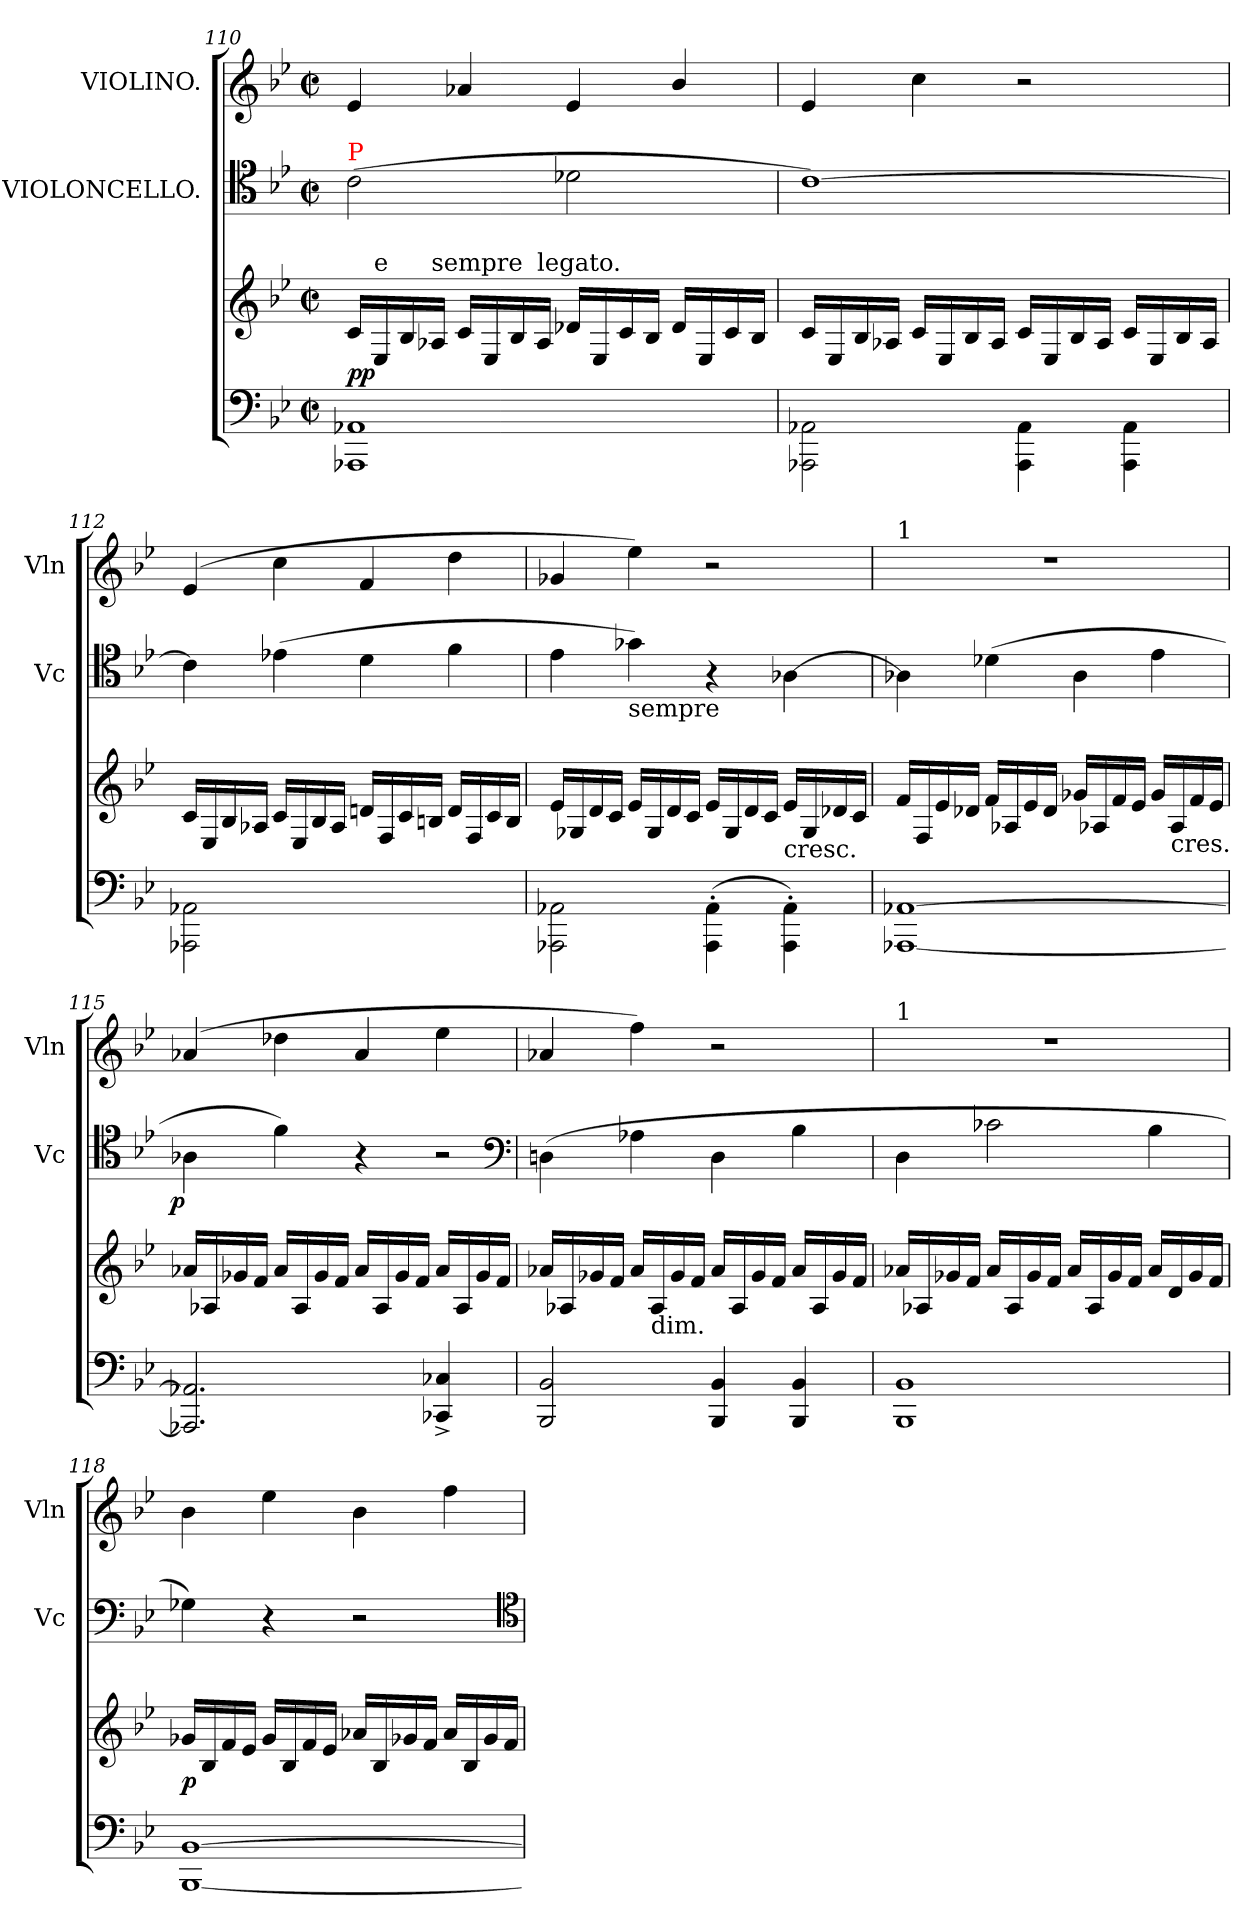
**kern	**kern	**dynam	**kern	**dynam	**kern
*part3	*part3	*part3	*part2	*part2	*part1
*staff4	*staff3	*staff3/4	*staff2	*staff2	*staff1
*	*	*	*I"VIOLONCELLO.	*	*I"VIOLINO.
*	*	*	*I'Vc	*	*I'Vln
*clefF4	*clefG2	*	*clefC4	*	*clefG2
*k[b-e-]	*k[b-e-]	*	*k[b-e-]	*	*k[b-e-]
*g:	*g:	*	*g:	*	*g:
*M2/2	*M2/2	*	*M2/2	*	*M2/2
*met(c|)	*met(c|)	*	*met(c|)	*	*met(c|)
=110	=110	=110	=110	=110	=110
!	!	!	!LO:TX:a:color=red:t=P	!	!
1AA-X\ 1AAA-X\	16c/LL	pp	(>2c	.	4e-
!	!LO:TX:a:t=e	!	!	!	!
.	16E-/	.	.	.	.
.	16B-/	.	.	.	.
!	!LO:TX:a:t=sempre	!	!	!	!
.	16A-XJJ	.	.	.	.
.	16c/LL	.	.	.	4a-X
.	16E-/	.	.	.	.
.	16B-/	.	.	.	.
!	!LO:TX:a:t=legato.	!	!	!	!
.	16A-/JJ	.	.	.	.
.	16d-XLL	.	2d-X	.	4e-
.	16E-/	.	.	.	.
.	16c/	.	.	.	.
.	16B-/JJ	.	.	.	.
.	16d-/LL	.	.	.	4b-/
.	16E-/	.	.	.	.
.	16c/	.	.	.	.
.	16B-/JJ	.	.	.	.
=111	=111	=111	=111	=111	=111
2AA-X\ 2AAA-X\	16c/LL	.	[1c)	.	4e-
.	16E-/	.	.	.	.
.	16B-/	.	.	.	.
.	16A-XJJ	.	.	.	.
.	16c/LL	.	.	.	4cc
.	16E-/	.	.	.	.
.	16B-/	.	.	.	.
.	16A-/JJ	.	.	.	.
4AA-\ 4AAA-\	16c/LL	.	.	.	2r
.	16E-/	.	.	.	.
.	16B-/	.	.	.	.
.	16A-/JJ	.	.	.	.
4AA-\ 4AAA-\	16c/LL	.	.	.	.
.	16E-/	.	.	.	.
.	16B-/	.	.	.	.
.	16A-/JJ	.	.	.	.
=112	=112	=112	=112	=112	=112
!LO:N:vis=2	!	!	!	!	!
1AA-X\ 1AAA-X\	16c/LL	.	4c]	.	(>4e-
.	16E-/	.	.	.	.
.	16B-/	.	.	.	.
.	16A-XJJ	.	.	.	.
.	16c/LL	.	(>4e-X	.	4cc
.	16E-/	.	.	.	.
.	16B-/	.	.	.	.
.	16A-/JJ	.	.	.	.
.	16dn/LL	.	4d	.	4f
.	16F/	.	.	.	.
.	16c/	.	.	.	.
.	16Bn/JJ	.	.	.	.
.	16d/LL	.	4f	.	4dd
.	16F/	.	.	.	.
.	16c/	.	.	.	.
.	16B/JJ	.	.	.	.
=113	=113	=113	=113	=113	=113
2AA-X\ 2AAA-X\	16e-/LL	.	4e-	.	4g-X
.	16G-X	.	.	.	.
.	16d/	.	.	.	.
.	16c/JJ	.	.	.	.
!	!	!	!LO:TX:b:t=sempre	!	!
.	16e-/LL	.	4g-X)	.	4ee-)
.	16G-/	.	.	.	.
.	16d/	.	.	.	.
.	16c/JJ	.	.	.	.
(>4AA-'\ 4AAA-'\	16e-/LL	.	4r	.	2r
.	16G-/	.	.	.	.
.	16d/	.	.	.	.
.	16c/JJ	.	.	.	.
!	!LO:TX:c:t=cresc.	!	!	!	!
4AA-'\ 4AAA-'\)	16e-/LL	.	[4A-X	.	.
.	16G-/	.	.	.	.
.	16d-X	.	.	.	.
.	16c/JJ	.	.	.	.
=114	=114	=114	=114	=114	=114
!	!	!	!	!	!LO:TX:a:t=1
[1AA-X\ [1AAA-X\	16f/LL	.	4A-X]	.	1rdd
.	16F/	.	.	.	.
.	16e-/	.	.	.	.
.	16d-XJJ	.	.	.	.
.	16f/LL	.	(>4d-X	.	.
.	16A-X	.	.	.	.
.	16e-/	.	.	.	.
.	16d-/JJ	.	.	.	.
.	16g-XLL	.	4A-	.	.
.	16A-X	.	.	.	.
.	16f	.	.	.	.
.	16e-JJ	.	.	.	.
.	16g-LL	.	4e-	.	.
!	!LO:TX:c:t=cres.	!	!	!	!
.	16A-	.	.	.	.
.	16f	.	.	.	.
.	16e-JJ	.	.	.	.
=115	=115	=115	=115	=115	=115
!	!	!	!	!LO:DY:rj	!
2.AA-X] 2.AAA-X]	16a-XLL	.	4A-X	p	(>4a-X
.	16A-X	.	.	.	.
.	16g-X	.	.	.	.
.	16fJJ	.	.	.	.
.	16a-LL	.	4f)	.	4dd-X
.	16A-	.	.	.	.
.	16g-	.	.	.	.
.	16fJJ	.	.	.	.
.	16a-LL	.	4r	.	4a-
.	16A-	.	.	.	.
.	16g-	.	.	.	.
.	16fJJ	.	.	.	.
!	!	!	!LO:N:vis=2	!	!
4C-X^> 4CC-X^>	16a-LL	.	4r	.	4ee-
.	16A-	.	.	.	.
.	16g-	.	.	.	.
.	16fJJ	.	.	.	.
*	*	*	*clefF4	*	*
=116	=116	=116	=116	=116	=116
2BB- 2BBB-	16a-XLL	.	(>4Dn	.	4a-X
.	16A-X	.	.	.	.
.	16g-X	.	.	.	.
.	16fJJ	.	.	.	.
.	16a-LL	.	4A-X	.	4ff)
!	!LO:TX:c:t=dim.	!	!	!	!
.	16A-	.	.	.	.
.	16g-	.	.	.	.
.	16fJJ	.	.	.	.
4BB- 4BBB-	16a-LL	.	4D	.	2r
.	16A-	.	.	.	.
.	16g-	.	.	.	.
.	16fJJ	.	.	.	.
4BB- 4BBB-	16a-LL	.	4B-	.	.
.	16A-	.	.	.	.
.	16g-	.	.	.	.
.	16fJJ	.	.	.	.
=117	=117	=117	=117	=117	=117
!	!	!	!	!	!LO:TX:a:t=1
1BB- 1BBB-	16a-XLL	.	4D	.	1rdd
.	16A-X	.	.	.	.
.	16g-X	.	.	.	.
.	16fJJ	.	.	.	.
.	16a-LL	.	2c-X	.	.
.	16A-	.	.	.	.
.	16g-	.	.	.	.
.	16fJJ	.	.	.	.
.	16a-LL	.	.	.	.
.	16A-	.	.	.	.
.	16g-	.	.	.	.
.	16fJJ	.	.	.	.
.	16a-LL	.	4B-	.	.
.	16d	.	.	.	.
.	16g-	.	.	.	.
.	16fJJ	.	.	.	.
=118	=118	=118	=118	=118	=118
[1BB- [1BBB-	16g-XLL	p	4G-X)	.	4b-
.	16B-	.	.	.	.
.	16f	.	.	.	.
.	16e-JJ	.	.	.	.
.	16g-LL	.	4r	.	4ee-
.	16B-	.	.	.	.
.	16f	.	.	.	.
.	16e-JJ	.	.	.	.
.	16a-XLL	.	2r	.	4b-
.	16B-	.	.	.	.
.	16g-X	.	.	.	.
.	16fJJ	.	.	.	.
.	16a-LL	.	.	.	4ff
.	16B-	.	.	.	.
.	16g-	.	.	.	.
.	16fJJ	.	.	.	.
*	*	*	*clefC4	*	*
=	=	=	=	=	=
*-	*-	*-	*-	*-	*-
